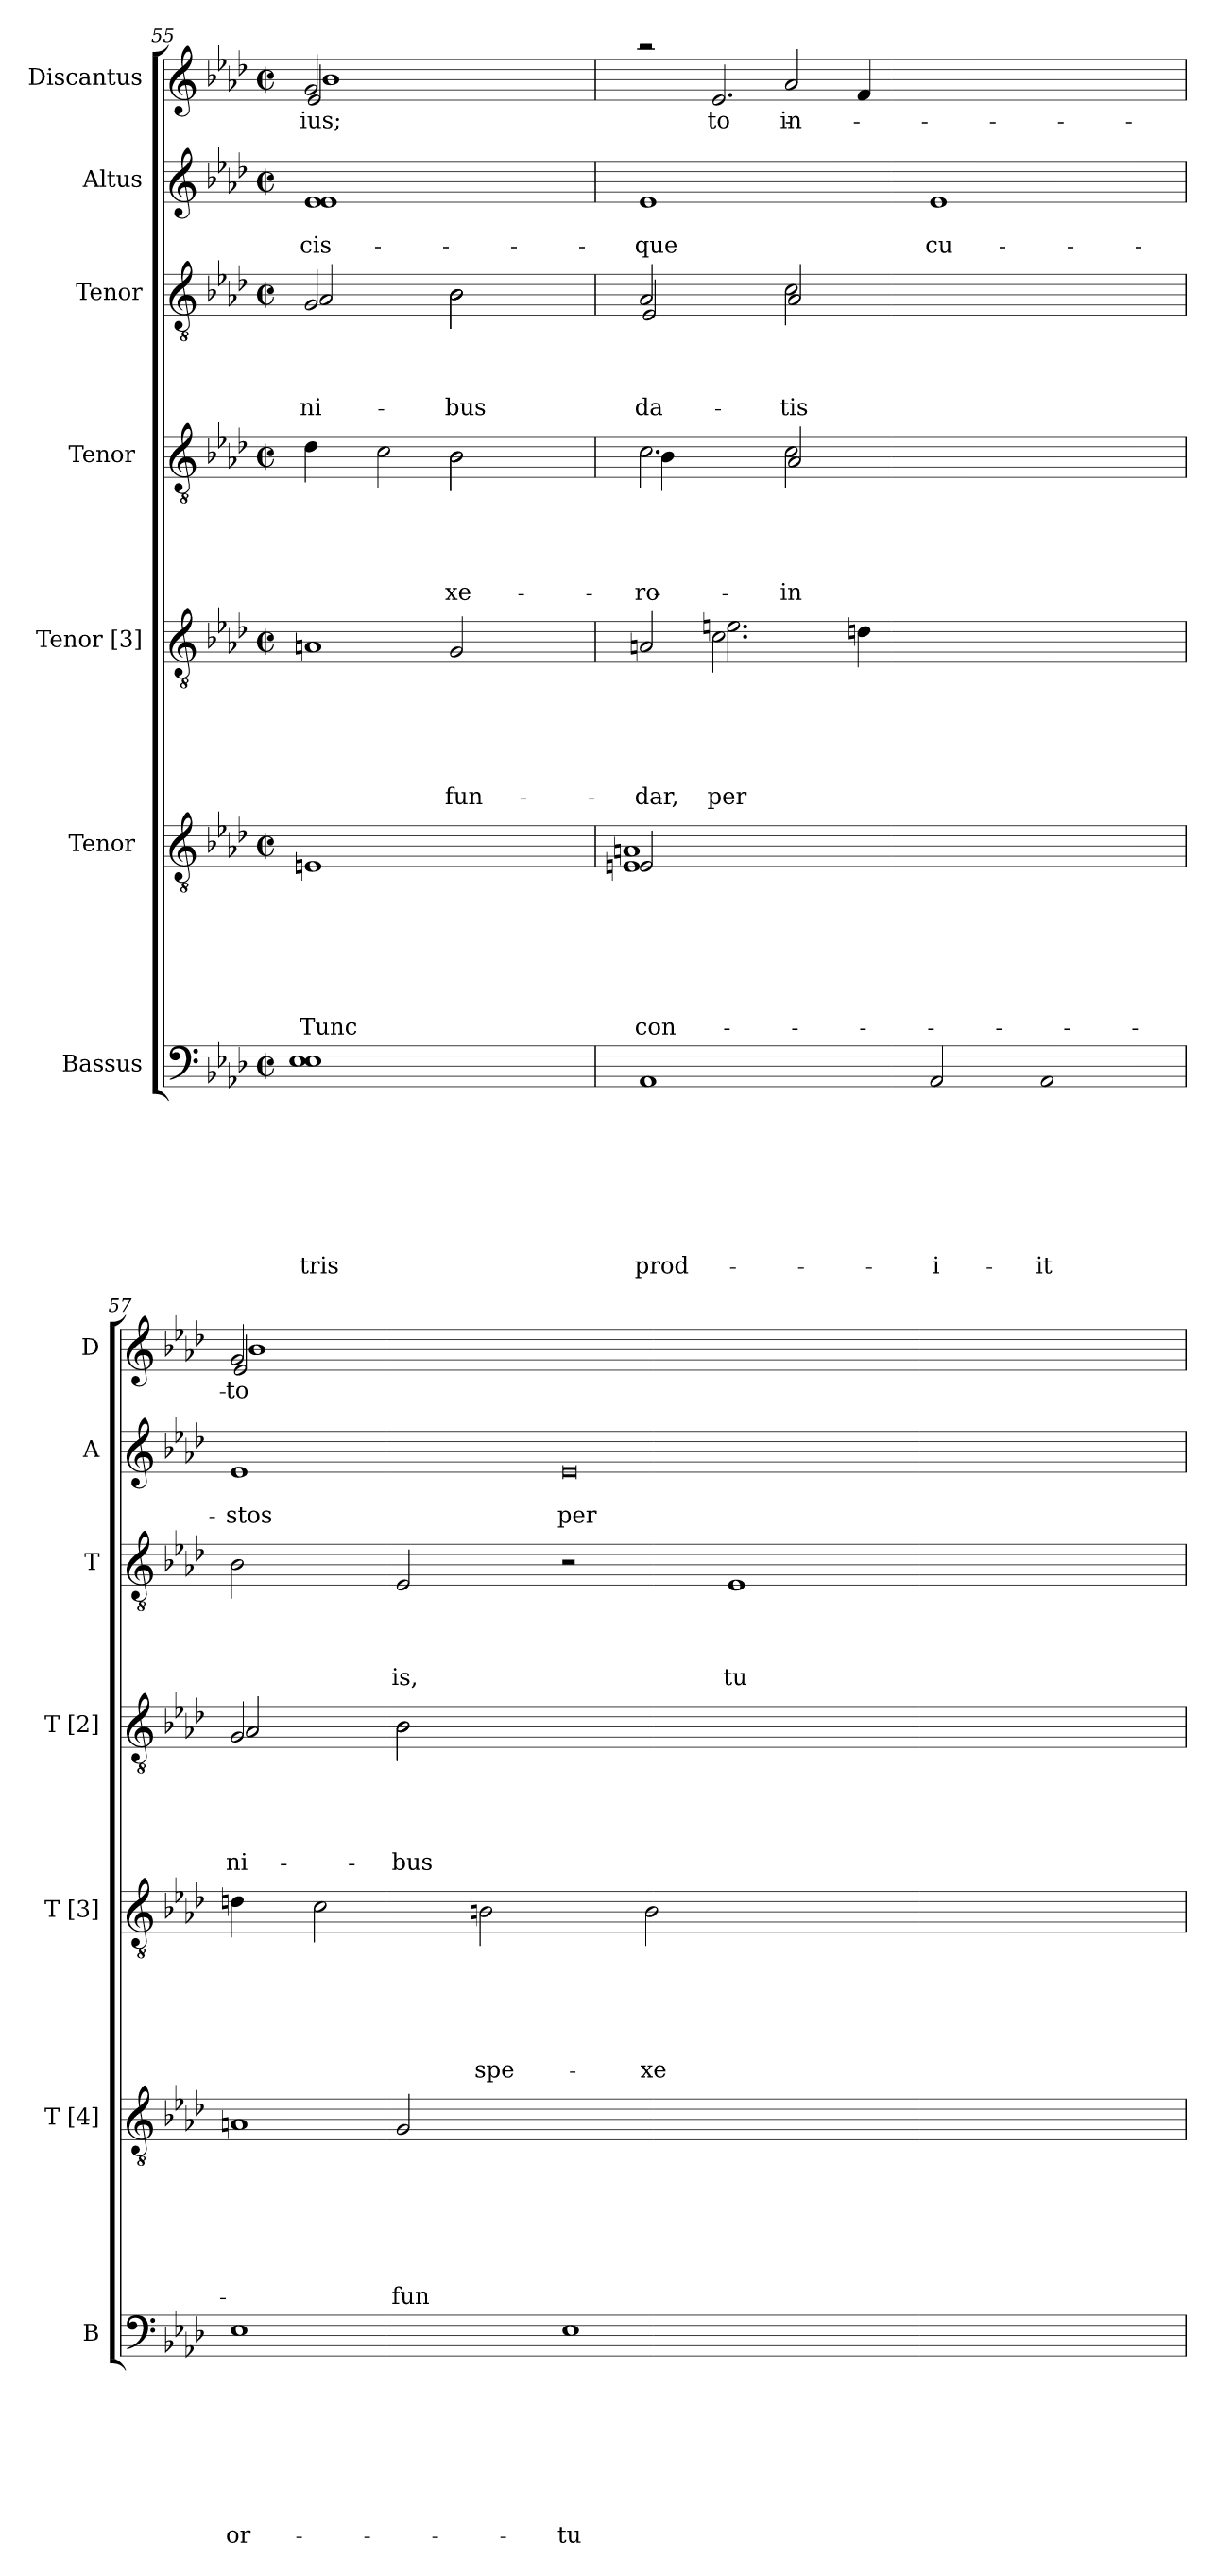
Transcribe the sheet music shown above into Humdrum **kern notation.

**kern	**text	**text	**text	**text	**text	**text	**text	**text	**kern	**text	**text	**text	**text	**text	**text	**text	**kern	**text	**text	**text	**text	**text	**text	**kern	**text	**text	**text	**text	**text	**kern	**text	**text	**text	**text	**kern	**text	**text	**kern	**text
*part7	*part7	*part7	*part7	*part7	*part7	*part7	*part7	*part7	*part6	*part6	*part6	*part6	*part6	*part6	*part6	*part6	*part5	*part5	*part5	*part5	*part5	*part5	*part5	*part4	*part4	*part4	*part4	*part4	*part4	*part3	*part3	*part3	*part3	*part3	*part2	*part2	*part2	*part1	*part1
*staff7	*staff7	*staff7	*staff7	*staff7	*staff7	*staff7	*staff7	*staff7	*staff6	*staff6	*staff6	*staff6	*staff6	*staff6	*staff6	*staff6	*staff5	*staff5	*staff5	*staff5	*staff5	*staff5	*staff5	*staff4	*staff4	*staff4	*staff4	*staff4	*staff4	*staff3	*staff3	*staff3	*staff3	*staff3	*staff2	*staff2	*staff2	*staff1	*staff1
*I"Bassus	*	*	*	*	*	*	*	*	*I"Tenor [4]	*	*	*	*	*	*	*	*I"Tenor [3]	*	*	*	*	*	*	*I"Tenor [2]	*	*	*	*	*	*I"Tenor	*	*	*	*	*I"Altus	*	*	*I"Discantus	*
*I'B	*	*	*	*	*	*	*	*	*I'T [4]	*	*	*	*	*	*	*	*I'T [3]	*	*	*	*	*	*	*I'T [2]	*	*	*	*	*	*I'T	*	*	*	*	*I'A	*	*	*I'D	*
*clefF4	*	*	*	*	*	*	*	*	*clefGv2	*	*	*	*	*	*	*	*clefGv2	*	*	*	*	*	*	*clefGv2	*	*	*	*	*	*clefGv2	*	*	*	*	*clefG2	*	*	*clefG2	*
*k[b-e-a-d-]	*	*	*	*	*	*	*	*	*k[b-e-a-d-]	*	*	*	*	*	*	*	*k[b-e-a-d-]	*	*	*	*	*	*	*k[b-e-a-d-]	*	*	*	*	*	*k[b-e-a-d-]	*	*	*	*	*k[b-e-a-d-]	*	*	*k[b-e-a-d-]	*
*A-:	*	*	*	*	*	*	*	*	*A-:	*	*	*	*	*	*	*	*A-:	*	*	*	*	*	*	*A-:	*	*	*	*	*	*A-:	*	*	*	*	*A-:	*	*	*A-:	*
*M2/2	*	*	*	*	*	*	*	*	*M2/2	*	*	*	*	*	*	*	*M2/2	*	*	*	*	*	*	*M2/2	*	*	*	*	*	*M2/2	*	*	*	*	*M2/2	*	*	*M2/2	*
*met(c|)	*	*	*	*	*	*	*	*	*met(c|)	*	*	*	*	*	*	*	*met(c|)	*	*	*	*	*	*	*met(c|)	*	*	*	*	*	*met(c|)	*	*	*	*	*met(c|)	*	*	*met(c|)	*
=55	=55	=55	=55	=55	=55	=55	=55	=55	=55	=55	=55	=55	=55	=55	=55	=55	=55	=55	=55	=55	=55	=55	=55	=55	=55	=55	=55	=55	=55	=55	=55	=55	=55	=55	=55	=55	=55	=55	=55
!	!	!	!	!	!	!	!	!LO:LY:b:rj	!	!	!	!	!	!	!	!LO:LY:b	!	!	!	!	!	!	!	!	!	!	!	!	!	!	!	!	!	!LO:LY:b	!	!	!	!	!
*	*	*	*	*	*	*	*	*	*	*	*	*	*	*	*	*	*^	*	*	*	*	*	*	*^	*	*	*	*	*	*^	*	*	*	*	*	*	*	*	*
*	*	*	*	*	*	*	*	*	*	*	*	*	*	*	*	*	*	*	*	*	*	*	*	*	*	*^	*	*	*	*	*	*	*	*	*	*	*	*	*	*	*	*
!	!	!	!	!	!	!	!	!	!	!	!	!	!	!	!	!	!	!	!	!	!	!	!	!	!	!	!	!	!	!	!	!	!	!	!	!	!	!LO:LY:b	!	!	!LO:LY:b	!	!LO:LY:b
*	*	*	*	*	*	*	*	*	*	*	*	*	*	*	*	*	*	*	*	*	*	*	*	*	*	*	*	*	*	*	*	*	*	*	*	*	*	*	*	*	*	*^	*
*	*	*	*	*	*	*	*	*	*	*	*	*	*	*	*	*	*	*	*	*	*	*	*	*	*	*	*	*	*	*	*	*	*	*	*	*	*	*	*	*	*	*	*^	*
!	!	!	!	!	!	!	!	!	!	!	!	!	!	!	!	!	!	!	!	!	!	!	!	!	!	!	!	!	!	!	!	!	!	!	!	!	!	!	!	!	!	!	!	!	!LO:LY:b
1E- 1E-	.	.	.	.	.	.	.	-tris	1E	.	.	.	.	.	.	Tunc	1A	2ryy	.	.	.	.	.	.	4d-\	2ryy	2ryy	.	.	.	.	.	2G/	2A-/	.	.	.	-ni-	1e- 1e-	.	-cis-	2g/	2e-/	1b-	-ius;
.	.	.	.	.	.	.	.	.	.	.	.	.	.	.	.	.	.	.	.	.	.	.	.	.	2c\	.	.	.	.	.	.	.	.	.	.	.	.	.	.	.	.	.	.	.	.
!	!	!	!	!	!	!	!	!	!	!	!	!	!	!	!	!	!	!	!	!	!	!	!	!LO:LY:b	!	!	!	!	!	!	!	!LO:LY:b	!	!	!	!	!	!	!	!	!	!	!	!	!
!	!	!	!	!	!	!	!	!	!	!	!	!	!	!	!	!	!	!	!	!	!	!	!	!	!	!	!	!	!	!	!	!LO:LY:b	!	!	!	!	!	!LO:LY:b	!	!	!	!	!	!	!
!	!	!	!	!	!	!	!	!	!	!	!	!	!	!	!	!	!	!	!	!	!	!	!	!	!	!	!	!	!	!	!	!	!	!	!	!	!	!LO:LY:b	!	!	!	!	!	!	!
.	.	.	.	.	.	.	.	.	.	.	.	.	.	.	.	.	.	2G/	.	.	.	.	.	-fun-	.	2B-\	2B-\	.	.	.	.	-xe-	2B-\	2B-\	.	.	.	-bus	.	.	.	2ryy	2ryy	.	.
.	.	.	.	.	.	.	.	.	.	.	.	.	.	.	.	.	.	.	.	.	.	.	.	.	4ryy	.	.	.	.	.	.	.	.	.	.	.	.	.	.	.	.	.	.	.	.
*	*	*	*	*	*	*	*	*	*	*	*	*	*	*	*	*	*v	*v	*	*	*	*	*	*	*	*	*	*	*	*	*	*	*	*	*	*	*	*	*	*	*	*	*	*	*
=56	=56	=56	=56	=56	=56	=56	=56	=56	=56	=56	=56	=56	=56	=56	=56	=56	=56	=56	=56	=56	=56	=56	=56	=56	=56	=56	=56	=56	=56	=56	=56	=56	=56	=56	=56	=56	=56	=56	=56	=56	=56	=56	=56	=56
!	!	!	!	!	!	!	!	!LO:LY:b	!	!	!	!	!	!	!	!LO:LY:b	!	!	!	!	!	!	!	!	!	!	!	!	!	!	!	!	!	!	!	!	!	!	!	!	!	!	!	!
*	*	*	*	*	*	*	*	*	*^	*	*	*	*	*	*	*	*	*	*	*	*	*	*	*	*	*	*	*	*	*	*	*	*	*	*	*	*	*	*	*	*	*	*	*
!	!	!	!	!	!	!	!	!	!	!	!	!	!	!	!	!	!LO:LY:b	!	!	!	!	!	!	!LO:LY:b	!	!	!	!	!	!	!	!LO:LY:b	!	!	!	!	!	!LO:LY:b	!	!	!LO:LY:b	!	!	!	!
*	*	*	*	*	*	*	*	*	*	*	*	*	*	*	*	*	*	*^	*	*	*	*	*	*	*	*	*	*	*	*	*	*	*	*	*	*	*	*	*	*	*	*	*	*	*
*	*	*	*	*	*	*	*	*	*	*	*	*	*	*	*	*	*	*	*^	*	*	*	*	*	*	*	*	*	*	*	*	*	*	*	*	*	*	*	*	*	*	*	*	*	*	*
*	*	*	*	*	*	*	*	*	*	*	*	*	*	*	*	*	*	*	*	*^	*	*	*	*	*	*	*	*	*	*	*	*	*	*	*	*	*	*	*	*	*	*	*	*	*	*	*
1AA-	.	.	.	.	.	.	.	prod-	2E/	1E 1A	.	.	.	.	.	.	con-	2A/	4ryy	2.ryy	4ryy	.	.	.	.	.	-dar,	2.c\	4B-\	2ryy	.	.	.	.	-ro	2A-/	2E-/	.	.	.	da-	1e-	.	-que	2raa	4ryy	2.ryy	.
!	!	!	!	!	!	!	!	!	!	!	!	!	!	!	!	!	!	!	!	!	!	!	!	!	!	!	!LO:LY:b	!	!	!	!	!	!	!	!	!	!	!	!	!	!	!	!	!	!	!	!	!
!	!	!	!	!	!	!	!	!	!	!	!	!	!	!	!	!	!	!	!	!	!	!	!	!	!	!	!LO:LY:b	!	!	!	!	!	!	!	!	!	!	!	!	!	!	!	!	!	!	!	!	!LO:LY:b:rj
.	.	.	.	.	.	.	.	.	.	.	.	.	.	.	.	.	.	.	2.c\	.	2.e\	.	.	.	.	.	per-	.	4ryy	.	.	.	.	.	.	.	.	.	.	.	.	.	.	.	.	2.e-/	.	to-
!	!	!	!	!	!	!	!	!	!	!	!	!	!	!	!	!	!	!	!	!	!	!	!	!	!	!	!	!	!	!	!	!	!	!	!LO:LY:b	!	!	!	!	!	!LO:LY:b	!	!	!	!	!	!	!
!	!	!	!	!	!	!	!	!	!	!	!	!	!	!	!	!	!	!	!	!	!	!	!	!	!	!	!	!	!	!	!	!	!	!	!	!	!	!	!	!	!LO:LY:b	!	!	!	!	!	!	!LO:LY:b
.	.	.	.	.	.	.	.	.	1ryy	.	.	.	.	.	.	.	.	1ryy	.	.	.	.	.	.	.	.	.	.	2c\	2A-/	.	.	.	.	in	2c\	2A-/	.	.	.	-tis	.	.	.	2a-/	.	.	in
.	.	.	.	.	.	.	.	.	.	.	.	.	.	.	.	.	.	.	.	4d\	.	.	.	.	.	.	.	1ryy	.	.	.	.	.	.	.	.	.	.	.	.	.	.	.	.	.	.	4f/	.
!	!	!	!	!	!	!	!	!LO:LY:b:rj	!	!	!	!	!	!	!	!	!	!	!	!	!	!	!	!	!	!	!	!	!	!	!	!	!	!	!	!	!	!	!	!	!	!	!	!LO:LY:b	!	!	!	!
2AA-/	.	.	.	.	.	.	.	-i-	.	1ryy	.	.	.	.	.	.	.	.	1ryy	1ryy	1ryy	.	.	.	.	.	.	.	1ryy	1ryy	.	.	.	.	.	1ryy	1ryy	.	.	.	.	1e-	.	cu-	1ryy	1ryy	1ryy	.
!	!	!	!	!	!	!	!	!LO:LY:b	!	!	!	!	!	!	!	!	!	!	!	!	!	!	!	!	!	!	!	!	!	!	!	!	!	!	!	!	!	!	!	!	!	!	!	!	!	!	!	!
2AA-/	.	.	.	.	.	.	.	-it	2ryy	.	.	.	.	.	.	.	.	2ryy	.	.	.	.	.	.	.	.	.	.	.	.	.	.	.	.	.	.	.	.	.	.	.	.	.	.	.	.	.	.
.	.	.	.	.	.	.	.	.	.	.	.	.	.	.	.	.	.	.	.	.	.	.	.	.	.	.	.	4ryy	.	.	.	.	.	.	.	.	.	.	.	.	.	.	.	.	.	.	.	.
*	*	*	*	*	*	*	*	*	*	*	*	*	*	*	*	*	*	*v	*v	*v	*v	*	*	*	*	*	*	*	*	*	*	*	*	*	*	*v	*v	*	*	*	*	*	*	*	*	*	*	*
*	*	*	*	*	*	*	*	*	*	*	*	*	*	*	*	*	*	*	*	*	*	*	*	*	*v	*v	*v	*	*	*	*	*	*	*	*	*	*	*	*	*	*	*	*	*
=57	=57	=57	=57	=57	=57	=57	=57	=57	=57	=57	=57	=57	=57	=57	=57	=57	=57	=57	=57	=57	=57	=57	=57	=57	=57	=57	=57	=57	=57	=57	=57	=57	=57	=57	=57	=57	=57	=57	=57	=57	=57	=57
!	!	!	!	!	!	!	!	!LO:LY:b	!	!	!	!	!	!	!	!	!	!	!	!	!	!	!	!	!	!	!	!	!	!LO:LY:b	!	!	!	!	!	!	!	!	!	!	!	!
*	*	*	*	*	*	*	*	*	*	*	*	*	*	*	*	*	*	*	*	*	*	*	*	*	*^	*	*	*	*	*	*	*	*	*	*	*	*	*	*	*	*	*
!	!	!	!	!	!	!	!	!	!	!	!	!	!	!	!	!	!	!	!	!	!	!	!	!	!	!	!	!	!	!	!LO:LY:b	!	!	!	!	!	!	!	!LO:LY:b	!	!	!	!LO:LY:b
1E-	.	.	.	.	.	.	.	or-	1A	2ryy	.	.	.	.	.	.	.	4d\	.	.	.	.	.	.	2G/	2A-/	.	.	.	.	-ni-	2B-\	.	.	.	.	1e-	.	-stos	2g/	2e-/	1b-	-to
.	.	.	.	.	.	.	.	.	.	.	.	.	.	.	.	.	.	2c\	.	.	.	.	.	.	.	.	.	.	.	.	.	.	.	.	.	.	.	.	.	.	.	.	.
!	!	!	!	!	!	!	!	!	!	!	!	!	!	!	!	!	!LO:LY:b	!	!	!	!	!	!	!	!	!	!	!	!	!	!LO:LY:b	!	!	!	!	!	!	!	!	!	!	!	!
!	!	!	!	!	!	!	!	!	!	!	!	!	!	!	!	!	!	!	!	!	!	!	!	!	!	!	!	!	!	!	!LO:LY:b	!	!	!	!	!LO:LY:b	!	!	!	!	!	!	!
.	.	.	.	.	.	.	.	.	.	2G/	.	.	.	.	.	.	-fun-	.	.	.	.	.	.	.	2B-\	2B-\	.	.	.	.	-bus	2E-/	.	.	.	is,	.	.	.	0ryy	0ryy	.	.
!	!	!	!	!	!	!	!	!	!	!	!	!	!	!	!	!	!	!	!	!	!	!	!	!LO:LY:b	!	!	!	!	!	!	!	!	!	!	!	!	!	!	!	!	!	!	!
.	.	.	.	.	.	.	.	.	.	.	.	.	.	.	.	.	.	2B\	.	.	.	.	.	-spe-	.	.	.	.	.	.	.	.	.	.	.	.	.	.	.	.	.	.	.
!	!	!	!	!	!	!	!	!LO:LY:b	!	!	!	!	!	!	!	!	!	!	!	!	!	!	!	!	!	!	!	!	!	!	!	!	!	!	!	!	!	!	!LO:LY:b	!	!	!	!
1E-	.	.	.	.	.	.	.	-tu	0ryy	0ryy	.	.	.	.	.	.	.	.	.	.	.	.	.	.	0ryy	0ryy	.	.	.	.	.	2r	.	.	.	.	0e-	.	per-	.	.	0ryy	.
!	!	!	!	!	!	!	!	!	!	!	!	!	!	!	!	!	!	!	!	!	!	!	!	!LO:LY:b	!	!	!	!	!	!	!	!	!	!	!	!	!	!	!	!	!	!	!
.	.	.	.	.	.	.	.	.	.	.	.	.	.	.	.	.	.	2B\	.	.	.	.	.	-xe-	.	.	.	.	.	.	.	.	.	.	.	.	.	.	.	.	.	.	.
!	!	!	!	!	!	!	!	!	!	!	!	!	!	!	!	!	!	!	!	!	!	!	!	!	!	!	!	!	!	!	!	!	!	!	!	!LO:LY:b	!	!	!	!	!	!	!
.	.	.	.	.	.	.	.	.	.	.	.	.	.	.	.	.	.	.	.	.	.	.	.	.	.	.	.	.	.	.	.	1E-	.	.	.	tu-	.	.	.	.	.	.	.
.	.	.	.	.	.	.	.	.	.	.	.	.	.	.	.	.	.	1ryy	.	.	.	.	.	.	.	.	.	.	.	.	.	.	.	.	.	.	.	.	.	.	.	.	.
1ryy	.	.	.	.	.	.	.	.	.	.	.	.	.	.	.	.	.	.	.	.	.	.	.	.	.	.	.	.	.	.	.	.	.	.	.	.	.	.	.	.	.	.	.
.	.	.	.	.	.	.	.	.	.	.	.	.	.	.	.	.	.	.	.	.	.	.	.	.	.	.	.	.	.	.	.	2ryy	.	.	.	.	.	.	.	2ryy	2ryy	.	.
.	.	.	.	.	.	.	.	.	.	.	.	.	.	.	.	.	.	4ryy	.	.	.	.	.	.	.	.	.	.	.	.	.	.	.	.	.	.	.	.	.	.	.	.	.
*	*	*	*	*	*	*	*	*	*v	*v	*	*	*	*	*	*	*	*	*	*	*	*	*	*	*v	*v	*	*	*	*	*	*	*	*	*	*	*	*	*	*v	*v	*v	*
=	=	=	=	=	=	=	=	=	=	=	=	=	=	=	=	=	=	=	=	=	=	=	=	=	=	=	=	=	=	=	=	=	=	=	=	=	=	=	=
*-	*-	*-	*-	*-	*-	*-	*-	*-	*-	*-	*-	*-	*-	*-	*-	*-	*-	*-	*-	*-	*-	*-	*-	*-	*-	*-	*-	*-	*-	*-	*-	*-	*-	*-	*-	*-	*-	*-	*-
